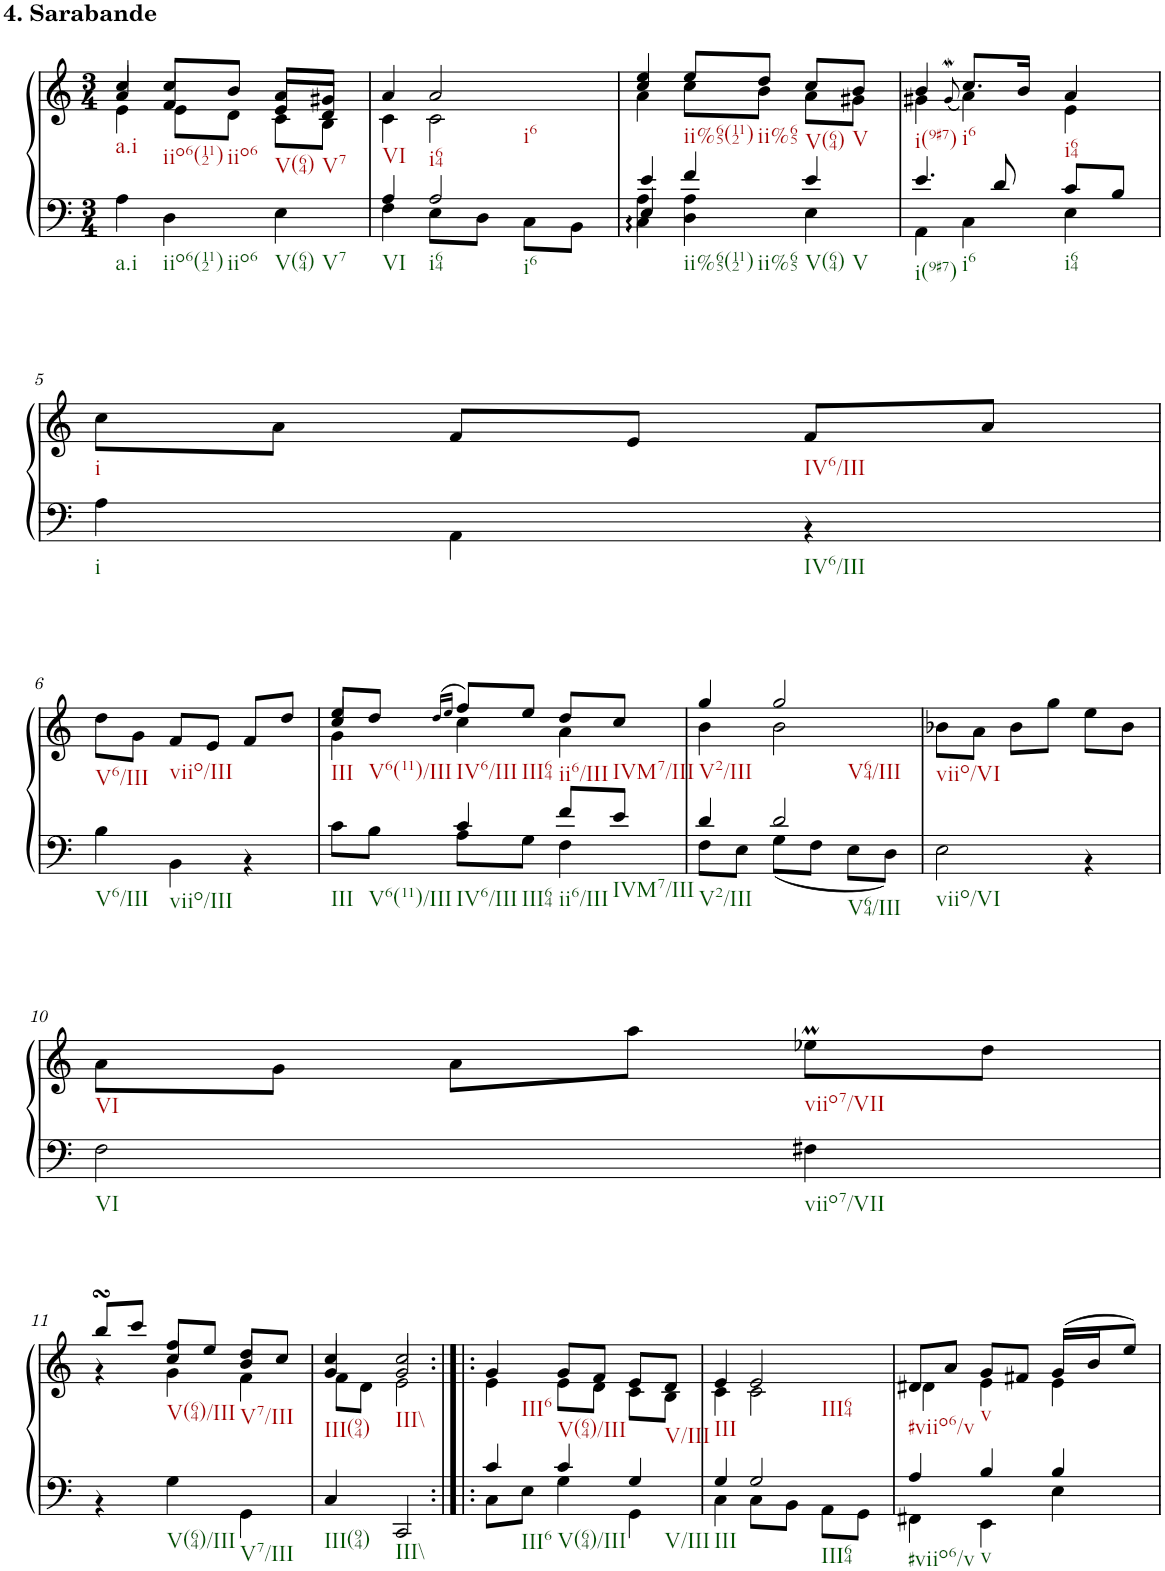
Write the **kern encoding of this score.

**kern	**kern
*part1	*part1
*staff2	*staff1
*I"Klavier linke Hand	*
*clefF4	*clefG2
*k[]	*k[]
*M3/4	*M3/4
=1	=1
*^	*^
*	*	*	*^
!	!	!LO:TX:a:B:t=4. Sarabande	!	!
2.ryy	4A\	4cc/	4e\	4a/
.	4D\	8cc/L	8e\L	4f/
.	.	8b/J	8d\J	.
.	4E\	8a/L	8c\L	8e/L
.	.	8g#X/J	8B\J	8d/J
*	*	*	*v	*v
=2	=2	=2	=2
4A/	4F\	4a/	4c\
2A/	8E\L	2a/	2c\
.	8D\J	.	.
.	8C\L	.	.
.	8BB\J	.	.
=3	=3	=3	=3
*^	*^	*	*
4e/	4C:\	4E/	4A\	4cc/ 4ee/	4a\
4f/	4D\	2ryy	4A\	8ee/L	8cc\L
.	.	.	.	8dd/J	8b\J
4e/	4E\	.	4ryy	8cc/L	8a\L
.	.	.	.	8b/J	8g#X\J
*	*v	*v	*v	*	*
=4	=4	=4	=4
4.e/	4AA\	4b/	4g#X\
.	.	.	(8qg#>/
.	4C\	8.cc/L	4a\)
8d/	.	.	.
.	.	16b/Jk	.
8c/L	4E\	4a/	4e\
8B/J	.	.	.
*	*	*v	*v
!!LO:LB:g=z
=5	=5	=5
2.ryy	4A\	8cc\L
.	.	8a\J
.	4AA\	8f/L
.	.	8e/J
.	4r	8f/L
.	.	8a/J
!!LO:LB:g=z
=6	=6	=6
2.ryy	4B\	8dd\L
.	.	8g\J
.	4BB\	8f/L
.	.	8e/J
.	4r	8f/L
.	.	8dd/J
=7	=7	=7
*	*	*^
*	*	*	*^
4ryy	8c\L	8ee/L	4g\	4cc/
.	8B\J	8dd/J	.	.
.	.	(16qdd/LL	.	.
.	.	16qee/JJ	.	.
4c/	8A\L	8ff/L)	4cc\	2ryy
.	8G\J	8ee/J	.	.
8f/L	4F\	8dd/L	4a\	.
8e/J	.	8cc/J	.	.
*	*	*	*v	*v
=8	=8	=8	=8
4d/	8F\L	4gg/	4b\
.	8E\J	.	.
2d/	8G\L	2gg/	2b\
.	8F\J	.	.
.	8E\L	.	.
.	8D\J	.	.
*	*	*v	*v
=9	=9	=9
2.ryy	2E\	8b-X\L
.	.	8a\J
.	.	8b-\L
.	.	8gg\J
.	4r	8ee\L
.	.	8b-\J
!!LO:LB:g=z
=10	=10	=10
2.ryy	2F\	8a\L
.	.	8g\J
.	.	8a\L
.	.	8aa\J
.	4F#X\	8ee-XM\L
.	.	8dd\J
!!LO:LB:g=z
=11	=11	=11
*	*	*^
*	*	*	*^
2ryy	4r	8bbsSsS/L	4r	4ryy
.	.	8ccc/J	.	.
.	4G\	8ff/L	4g\	4cc/
.	.	8ee/J	.	.
8ryy	4GG\	8dd/L	4f\	4b/
8ryy	.	8cc/J	.	.
=12	=12	=12	=12	=12
2.ryy	4C/	4cc/	8f\L	4g/
.	.	.	8d\J	.
.	2CC/	2cc/	2e\	2g/
*	*	*	*v	*v
=13:|!|:	=13:|!|:	=13:|!|:	=13:|!|:
4c/	8C\L	4g/	4e\
.	8E\J	.	.
4c/	4G\	8g/L	8e\L
.	.	8f/J	8d\J
4G/	4GG\	8e/L	8c\L
.	.	8d/J	8B\J
=14	=14	=14	=14
4G/	4C\	4e/	4c\
2G/	8C\L	2e/	2c\
.	8BB\J	.	.
.	8AA\L	.	.
.	8GG\J	.	.
=15	=15	=15	=15
4A/	4FF#X\	8d/L	4d#X\
.	.	8a/J	.
4B/	4EE\	8g/L	4e\
.	.	8f#X/J	.
4B/	4E\	(16g/LL	4e\
.	.	16b/J	.
.	.	8ee/J)	.
*v	*v	*	*
*	*v	*v
=	=
*-	*-
